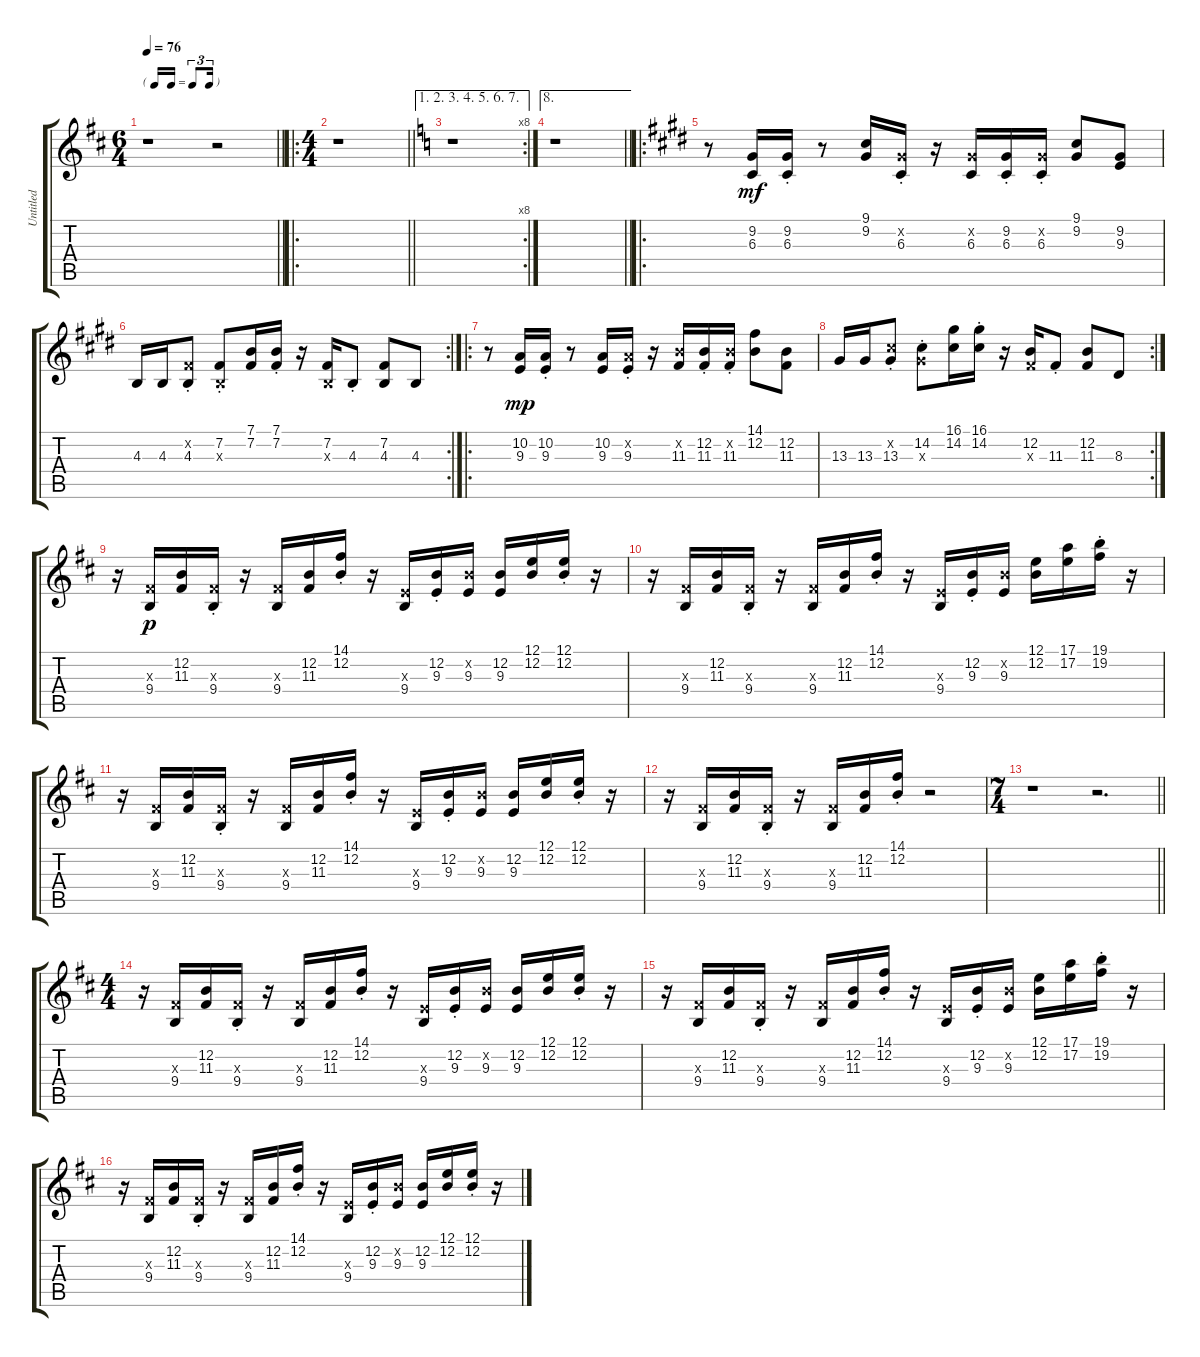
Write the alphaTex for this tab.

\track ("Untitled" "Untitled") {instrument electricpiano1}
\staff {score tabs}
\tuning (E4 B3 G3 D3 A2 E2) {hide}
\ts (6 4)
\tf triplet16th
\tempo 76
\clef g2
\barLineRight lightlight
\ks d
r.1{dy f} r.2 |
\ro
\ts (4 4)
\barLineRight lightlight
r.1 |
\ae (1 2 3 4 5 6 7)
\rc 8
\ks c
r.1 |
\ae 8
\barLineRight lightlight
r.1 |
\ro
\ks e
r.8 (9.2 6.3).16{dy mf} (9.2{st} 6.3{st}).16 r.8 (9.1 9.2).16 (9.2{st x} 6.3{st}).16 r.16 (9.2{x} 6.3).16 (9.2{st} 6.3{st}).16 (9.2{st x} 6.3{st}).16 (9.1 9.2).8 (9.2 9.3).8 |
\rc 2
\ks c#minor
4.3.16 4.3.16 (7.2{st x} 4.3{st}).8 (7.2{st} 4.3{st x}).8 (7.1 7.2).16 (7.1{st} 7.2{st}).16 r.16 (7.2 4.3{x}).16 4.3{st}.8 (7.2 4.3).8 4.3.8 |
\ro
\ks e
r.8 (10.2 9.3).16{dy mp} (10.2{st} 9.3{st}).16 r.8 (10.2 9.3).16 (10.2{st x} 9.3{st}).16 r.16 (12.2{x} 11.3).16 (12.2{st} 11.3{st}).16 (12.2{st x} 11.3{st}).16 (14.1 12.2).8 (12.2 11.3).8 |
\rc 2
\ks c#minor
13.3.16 13.3.16 (14.2{st x} 13.3{st}).8 (14.2{st} 13.3{st x}).8 (16.1 14.2).16 (16.1{st} 14.2{st}).16 r.16 (12.2 11.3{x}).16 11.3{st}.8 (12.2 11.3).8 8.3.8 |
\ks d
r.16 (11.3{x} 9.4).16{dy p} (12.2 11.3).16 (11.3{st x} 9.4{st}).16 r.16 (11.3{x} 9.4).16 (12.2 11.3).16 (14.1{st} 12.2{st}).16 r.16 (9.3{x} 9.4).16 (12.2{st} 9.3{st}).16 (12.2{x} 9.3).16 (12.2 9.3).16 (12.1 12.2).16 (12.1{st} 12.2{st}).16 r.16 |
r.16 (11.3{x} 9.4).16 (12.2 11.3).16 (11.3{st x} 9.4{st}).16 r.16 (11.3{x} 9.4).16 (12.2 11.3).16 (14.1{st} 12.2{st}).16 r.16 (9.3{x} 9.4).16 (12.2{st} 9.3{st}).16 (12.2{x} 9.3).16 (12.1 12.2).16 (17.1 17.2).16 (19.1{st} 19.2{st}).16 r.16 |
r.16 (11.3{x} 9.4).16 (12.2 11.3).16 (11.3{st x} 9.4{st}).16 r.16 (11.3{x} 9.4).16 (12.2 11.3).16 (14.1{st} 12.2{st}).16 r.16 (9.3{x} 9.4).16 (12.2{st} 9.3{st}).16 (12.2{x} 9.3).16 (12.2 9.3).16 (12.1 12.2).16 (12.1{st} 12.2{st}).16 r.16 |
r.16 (11.3{x} 9.4).16 (12.2 11.3).16 (11.3{st x} 9.4{st}).16 r.16 (11.3{x} 9.4).16 (12.2 11.3).16 (14.1{st} 12.2{st}).16 r.2 |
\ts (7 4)
\barLineRight lightlight
r.1 r.2{d} |
\ts (4 4)
r.16 (11.3{x} 9.4).16 (12.2 11.3).16 (11.3{st x} 9.4{st}).16 r.16 (11.3{x} 9.4).16 (12.2 11.3).16 (14.1{st} 12.2{st}).16 r.16 (9.3{x} 9.4).16 (12.2{st} 9.3{st}).16 (12.2{x} 9.3).16 (12.2 9.3).16 (12.1 12.2).16 (12.1{st} 12.2{st}).16 r.16 |
r.16 (11.3{x} 9.4).16 (12.2 11.3).16 (11.3{st x} 9.4{st}).16 r.16 (11.3{x} 9.4).16 (12.2 11.3).16 (14.1{st} 12.2{st}).16 r.16 (9.3{x} 9.4).16 (12.2{st} 9.3{st}).16 (12.2{x} 9.3).16 (12.1 12.2).16 (17.1 17.2).16 (19.1{st} 19.2{st}).16 r.16 |
r.16 (11.3{x} 9.4).16 (12.2 11.3).16 (11.3{st x} 9.4{st}).16 r.16 (11.3{x} 9.4).16 (12.2 11.3).16 (14.1{st} 12.2{st}).16 r.16 (9.3{x} 9.4).16 (12.2{st} 9.3{st}).16 (12.2{x} 9.3).16 (12.2 9.3).16 (12.1 12.2).16 (12.1{st} 12.2{st}).16 r.16
